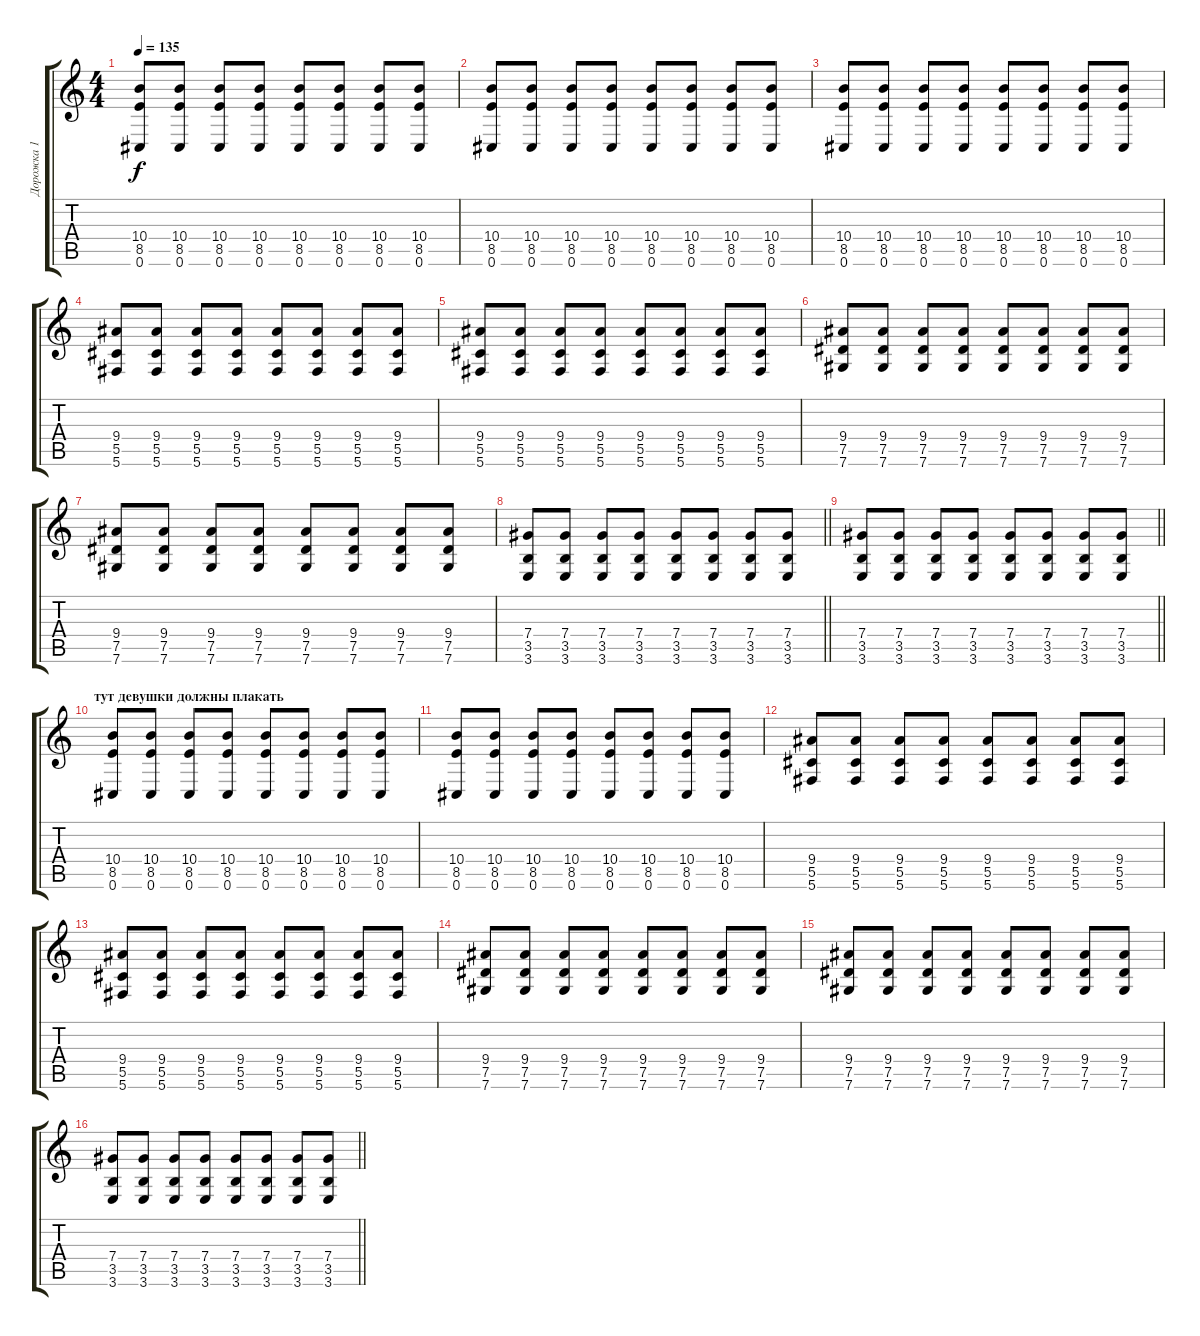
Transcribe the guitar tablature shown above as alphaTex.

\track ("Дорожка 1" "Дорожка 1") {instrument distortionguitar}
\staff {score tabs}
\tuning (Eb4 Bb3 Gb3 Db3 Ab2 Db2) {hide}
\ts (4 4)
\tempo 135
\clef g2
\ks c
(10.4 8.5 0.6).8{dy f} (10.4 8.5 0.6).8 (10.4 8.5 0.6).8 (10.4 8.5 0.6).8 (10.4 8.5 0.6).8 (10.4 8.5 0.6).8 (10.4 8.5 0.6).8 (10.4 8.5 0.6).8 |
(10.4 8.5 0.6).8 (10.4 8.5 0.6).8 (10.4 8.5 0.6).8 (10.4 8.5 0.6).8 (10.4 8.5 0.6).8 (10.4 8.5 0.6).8 (10.4 8.5 0.6).8 (10.4 8.5 0.6).8 |
(10.4 8.5 0.6).8 (10.4 8.5 0.6).8 (10.4 8.5 0.6).8 (10.4 8.5 0.6).8 (10.4 8.5 0.6).8 (10.4 8.5 0.6).8 (10.4 8.5 0.6).8 (10.4 8.5 0.6).8 |
(9.4 5.5 5.6).8 (9.4 5.5 5.6).8 (9.4 5.5 5.6).8 (9.4 5.5 5.6).8 (9.4 5.5 5.6).8 (9.4 5.5 5.6).8 (9.4 5.5 5.6).8 (9.4 5.5 5.6).8 |
(9.4 5.5 5.6).8 (9.4 5.5 5.6).8 (9.4 5.5 5.6).8 (9.4 5.5 5.6).8 (9.4 5.5 5.6).8 (9.4 5.5 5.6).8 (9.4 5.5 5.6).8 (9.4 5.5 5.6).8 |
(9.4 7.5 7.6).8 (9.4 7.5 7.6).8 (9.4 7.5 7.6).8 (9.4 7.5 7.6).8 (9.4 7.5 7.6).8 (9.4 7.5 7.6).8 (9.4 7.5 7.6).8 (9.4 7.5 7.6).8 |
(9.4 7.5 7.6).8 (9.4 7.5 7.6).8 (9.4 7.5 7.6).8 (9.4 7.5 7.6).8 (9.4 7.5 7.6).8 (9.4 7.5 7.6).8 (9.4 7.5 7.6).8 (9.4 7.5 7.6).8 |
\barLineRight lightlight
(7.4 3.5 3.6).8 (7.4 3.5 3.6).8 (7.4 3.5 3.6).8 (7.4 3.5 3.6).8 (7.4 3.5 3.6).8 (7.4 3.5 3.6).8 (7.4 3.5 3.6).8 (7.4 3.5 3.6).8 |
\barLineRight lightlight
(7.4 3.5 3.6).8 (7.4 3.5 3.6).8 (7.4 3.5 3.6).8 (7.4 3.5 3.6).8 (7.4 3.5 3.6).8 (7.4 3.5 3.6).8 (7.4 3.5 3.6).8 (7.4 3.5 3.6).8 |
\section ("" "тут девушки должны плакать")
(10.4 8.5 0.6).8 (10.4 8.5 0.6).8 (10.4 8.5 0.6).8 (10.4 8.5 0.6).8 (10.4 8.5 0.6).8 (10.4 8.5 0.6).8 (10.4 8.5 0.6).8 (10.4 8.5 0.6).8 |
(10.4 8.5 0.6).8 (10.4 8.5 0.6).8 (10.4 8.5 0.6).8 (10.4 8.5 0.6).8 (10.4 8.5 0.6).8 (10.4 8.5 0.6).8 (10.4 8.5 0.6).8 (10.4 8.5 0.6).8 |
(9.4 5.5 5.6).8 (9.4 5.5 5.6).8 (9.4 5.5 5.6).8 (9.4 5.5 5.6).8 (9.4 5.5 5.6).8 (9.4 5.5 5.6).8 (9.4 5.5 5.6).8 (9.4 5.5 5.6).8 |
(9.4 5.5 5.6).8 (9.4 5.5 5.6).8 (9.4 5.5 5.6).8 (9.4 5.5 5.6).8 (9.4 5.5 5.6).8 (9.4 5.5 5.6).8 (9.4 5.5 5.6).8 (9.4 5.5 5.6).8 |
(9.4 7.5 7.6).8 (9.4 7.5 7.6).8 (9.4 7.5 7.6).8 (9.4 7.5 7.6).8 (9.4 7.5 7.6).8 (9.4 7.5 7.6).8 (9.4 7.5 7.6).8 (9.4 7.5 7.6).8 |
(9.4 7.5 7.6).8 (9.4 7.5 7.6).8 (9.4 7.5 7.6).8 (9.4 7.5 7.6).8 (9.4 7.5 7.6).8 (9.4 7.5 7.6).8 (9.4 7.5 7.6).8 (9.4 7.5 7.6).8 |
\barLineRight lightlight
(7.4 3.5 3.6).8 (7.4 3.5 3.6).8 (7.4 3.5 3.6).8 (7.4 3.5 3.6).8 (7.4 3.5 3.6).8 (7.4 3.5 3.6).8 (7.4 3.5 3.6).8 (7.4 3.5 3.6).8
